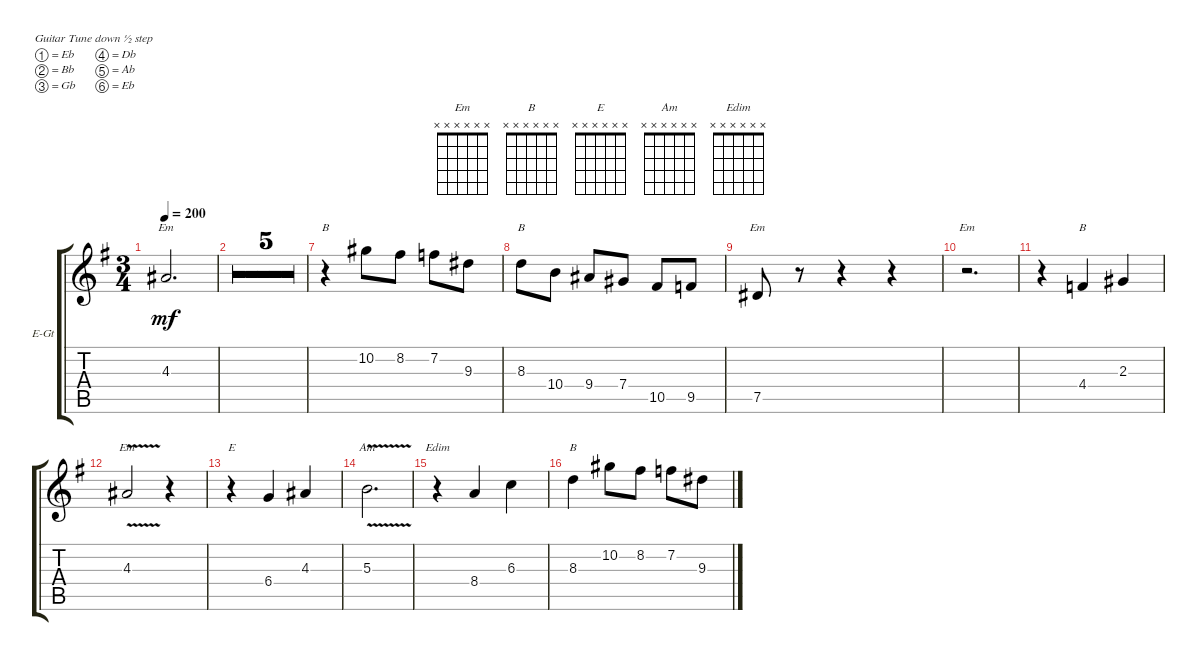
\defaultSystemsLayout 4
\bracketExtendMode groupsimilarinstruments
\firstSystemTrackNameOrientation horizontal
\otherSystemsTrackNameOrientation horizontal
\track ("Yngwie Malmsteen" "E-Gt") {multiBarRest instrument distortionguitar}
\staff {score tabs}
\tuning (Eb4 Bb3 Gb3 Db3 Ab2 Eb2)
\chord ("Em" x x x x x x)
\chord ("B" x x x x x x)
\chord ("E" x x x x x x)
\chord ("Am" x x x x x x)
\chord ("Edim" x x x x x x)
\ts (3 4)
\tempo 200
\clef g2
\ks g
4.3{t}.2{d ch "Em" dy mf} |
|
|
|
|
|
r.4{ch "B"} 10.2.8 8.2.8 7.2.8 9.3.8 |
8.3.8{ch "B"} 10.4.8 9.4.8 7.4.8 10.5.8 9.5.8 |
7.5.8{ch "Em"} r.8 r.4 r.4 |
r.2{d ch "Em"} |
r.4 4.4.4{ch "B"} 2.3.4 |
4.3{v}.2{ch "Em"} r.4 |
r.4{ch "E"} 6.4.4 4.3.4 |
5.3{v}.2{d ch "Am"} |
r.4{ch "Edim"} 8.4.4 6.3.4 |
8.3.4{ch "B"} 10.2.8 8.2.8 7.2.8 9.3.8
